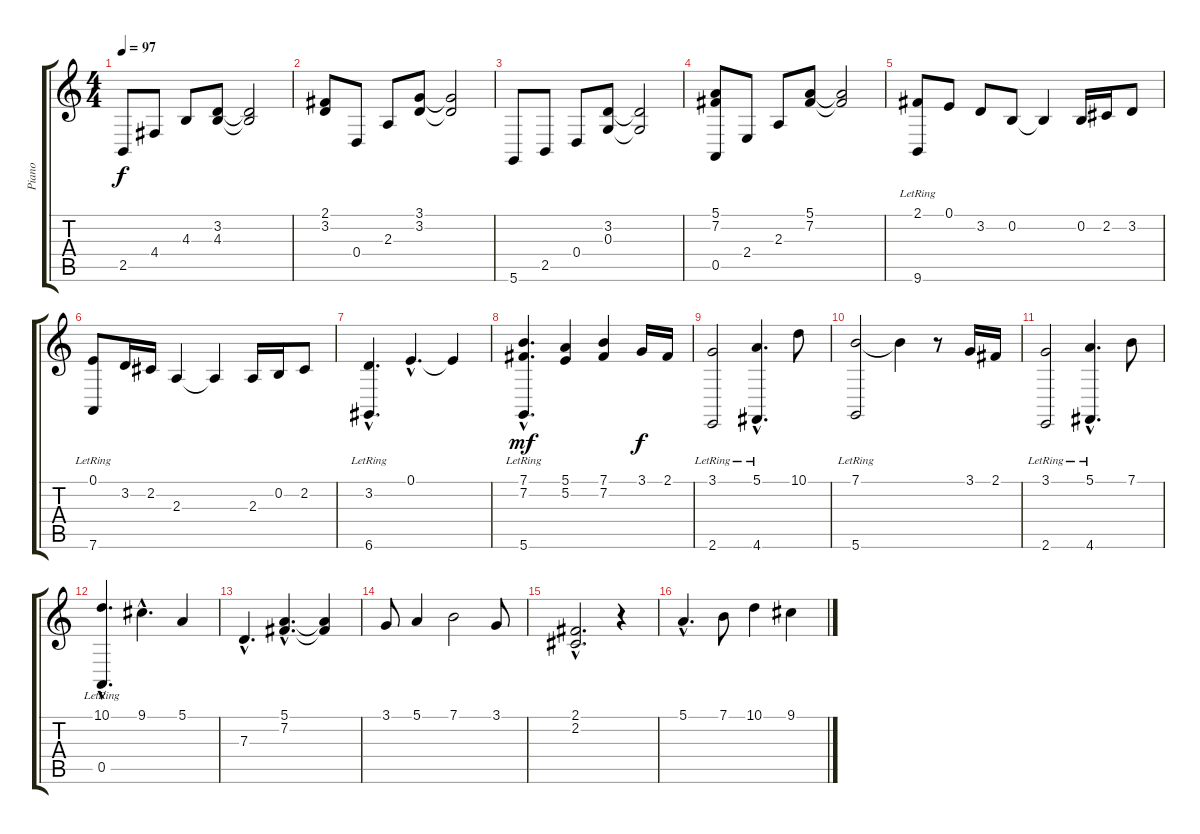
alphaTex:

\track ("Piano" "Piano") {instrument brightacousticpiano}
\staff {score tabs}
\tuning (E4 B3 G3 D3 A2 D2) {hide}
\ts (4 4)
\tempo 97
\clef g2
\ks c
2.5.8{dy f} 4.4.8 4.3.8 (3.2 4.3).8 (3.2{t} 4.3{t}).2 |
(2.1 3.2).8 0.4.8 2.3.8 (3.1 3.2).8 (3.1{t} 3.2{t}).2 |
5.6.8 2.5.8 0.4.8 (3.2 0.3).8 (3.2{t} 0.3{t}).2 |
(5.1 7.2 0.5).8 2.4.8 2.3.8 (5.1 7.2).8 (5.1{t} 7.2{t}).2 |
(2.1 9.6{lr}).8 0.1.8 3.2.8 0.2.8 0.2{t}.4 0.2.16 2.2.16 3.2.8 |
(0.1 7.6{lr}).8 3.2.16 2.2.16 2.3.4 2.3{t}.4 2.3.16 0.2.16 2.2.8 |
(3.2{hac} 6.6{hac lr}).4{d} 0.1{hac}.4{d} 0.1{t}.4 |
(7.1{hac} 7.2{hac} 5.6{hac lr}).4{d dy mf} (5.1 5.2).4 (7.1 7.2).4 3.1.16{dy f} 2.1.16 |
(3.1 2.6{lr}).2 (5.1{hac} 4.6{hac lr}).4{d} 10.1.8 |
(7.1 5.6{lr}).2 7.1{t}.4 r.8 3.1.16 2.1.16 |
(3.1 2.6{lr}).2 (5.1{hac} 4.6{hac lr}).4{d} 7.1.8 |
(10.1{hac} 0.5{hac lr}).4{d} 9.1{hac}.4{d} 5.1.4 |
7.3{hac}.4{d} (5.1{hac} 7.2{hac}).4{d} (5.1{t} 7.2{t}).4 |
3.1.8 5.1.4 7.1.2 3.1.8 |
(2.1{hac} 2.2{hac}).2{d} r.4 |
5.1{hac}.4{d} 7.1.8 10.1.4 9.1.4
